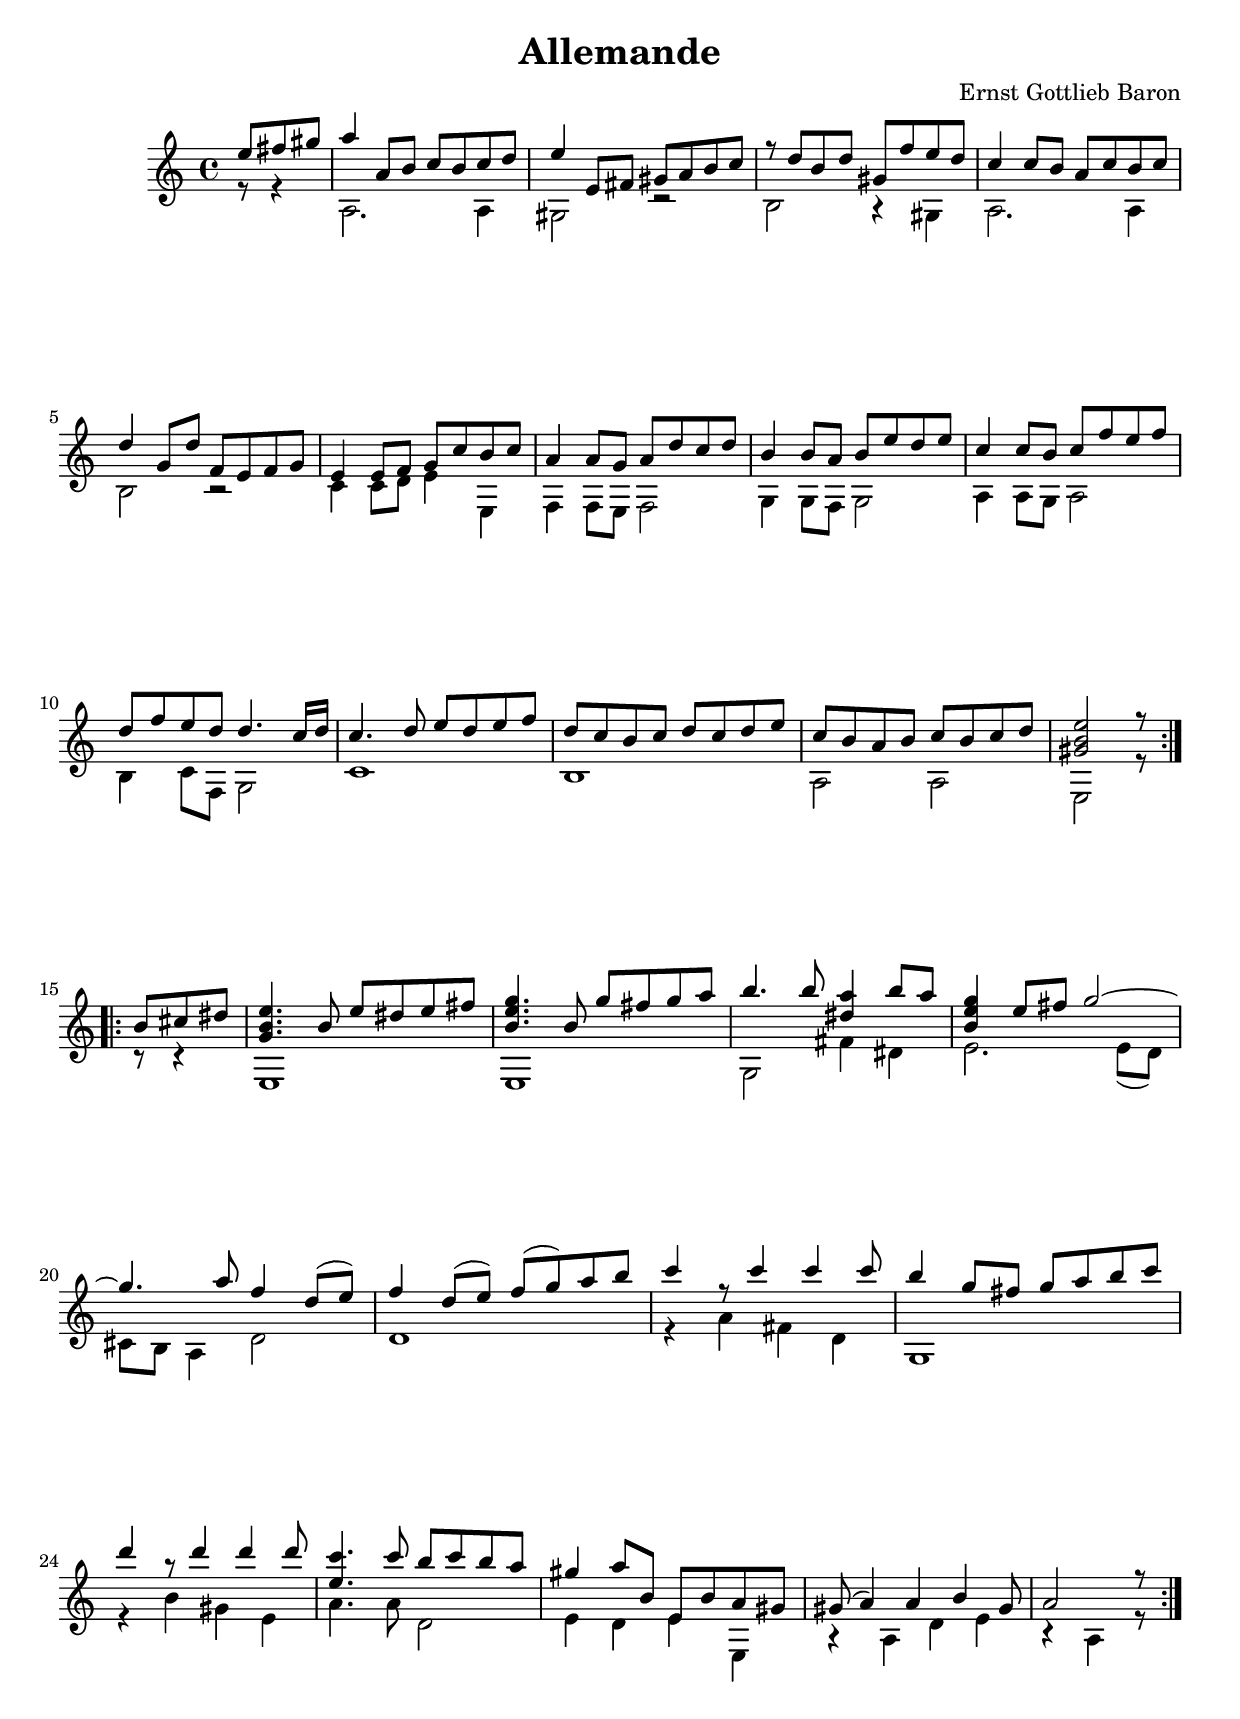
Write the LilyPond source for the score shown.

\include "english.ly"

\paper {
  #(set-paper-size "a4")
  bottom-margin = 10\mm
  ragged-last-bottom = ##f
}
\header{
  title = "Allemande"
  composer = "Ernst Gottlieb Baron"
}

melody = \relative c'' {
  \clef treble
  \key a \minor
  \time 4/4
  
  \repeat volta 2 {
    \partial 8*3 e8 fs gs |
    a4 a,8 b c b c d |
    e4 e,8 fs gs a b c |
    r8 d8 b d gs, f' e d |
    c4 c8 b a c b c |
    d4 g,8 d' f, e f g | %5
    e4 e8 f g c b c |
    a4 a8 g a d c d |
    b4 b8 a b e d e |
    c4 c8 b c f e f |
    d8 f e d d4. c16 d16 | %10
    c4. d8 e d e f |
    d8 c b c d c d e |
    c8 b a b c b c d |
    \partial 8*5 <e b gs>2 r8 | }
  \repeat volta 2 {
    \partial 8*3 b8 cs ds |
    <e b g>4. b8 e ds e fs |
    <g e b>4. b,8 g' fs g a |
    b4. b8 <a ds,>4 b8 a8 |
    <g e b>4 e8 fs g2~ | %18
    g4. a8 f4 d8 (e) |
    f4 d8 (e) f (g) a b |
    c4 r8 c4 c4 c8 | %21
    b4 g8 fs g a b c |
    d4 r8 d4 d4 d8 | %23
    <c e,>4. c8 b~ c b a |
    gs4 a8 b, e, b' a gs |
    gs (a4) a4 b4 gs8 |
    \partial 8*5 a2 r8 | %27
  }
}

bass = \relative c' {
  r8 r4 |
  a2. a4 |
  gs2 r2 |
  b2 r4 gs |
  a2. a4 |
  b2 r2 | %5
  c4 c8 d e4 e, |
  f4 f8 e8 f2 |
  g4 g8 f g2 |
  a4 a8 g a2 |
  b4 c8 f, g2 | %10
  c1 |
  b1 |
  a2 a2 |
  e2 r8 |
  r8 r4 |
  e1 |
  e1 |
  g2 fs'4 ds4|
  e2. e8 (d8) |
  cs8 b a4 d2 | %19
  d1 |
  r4 a' fs d |
  g,1 |
  r4 b' gs e | %23
  a4. a8 d,2 |
  e4 d4 e4 e,4 |
  r4 a4 d4 e4 |
  r4 a,4 r8 |

}
music = {
  <<
    \override Staff.NoteCollision #'merge-differently-headed = ##t
    \context Voice = "1" { \voiceOne \melody }
    \context Voice = "2" { \voiceTwo \bass }
  >>
}

\score {
  \new Staff \music
  \layout { }
  \midi { }

}